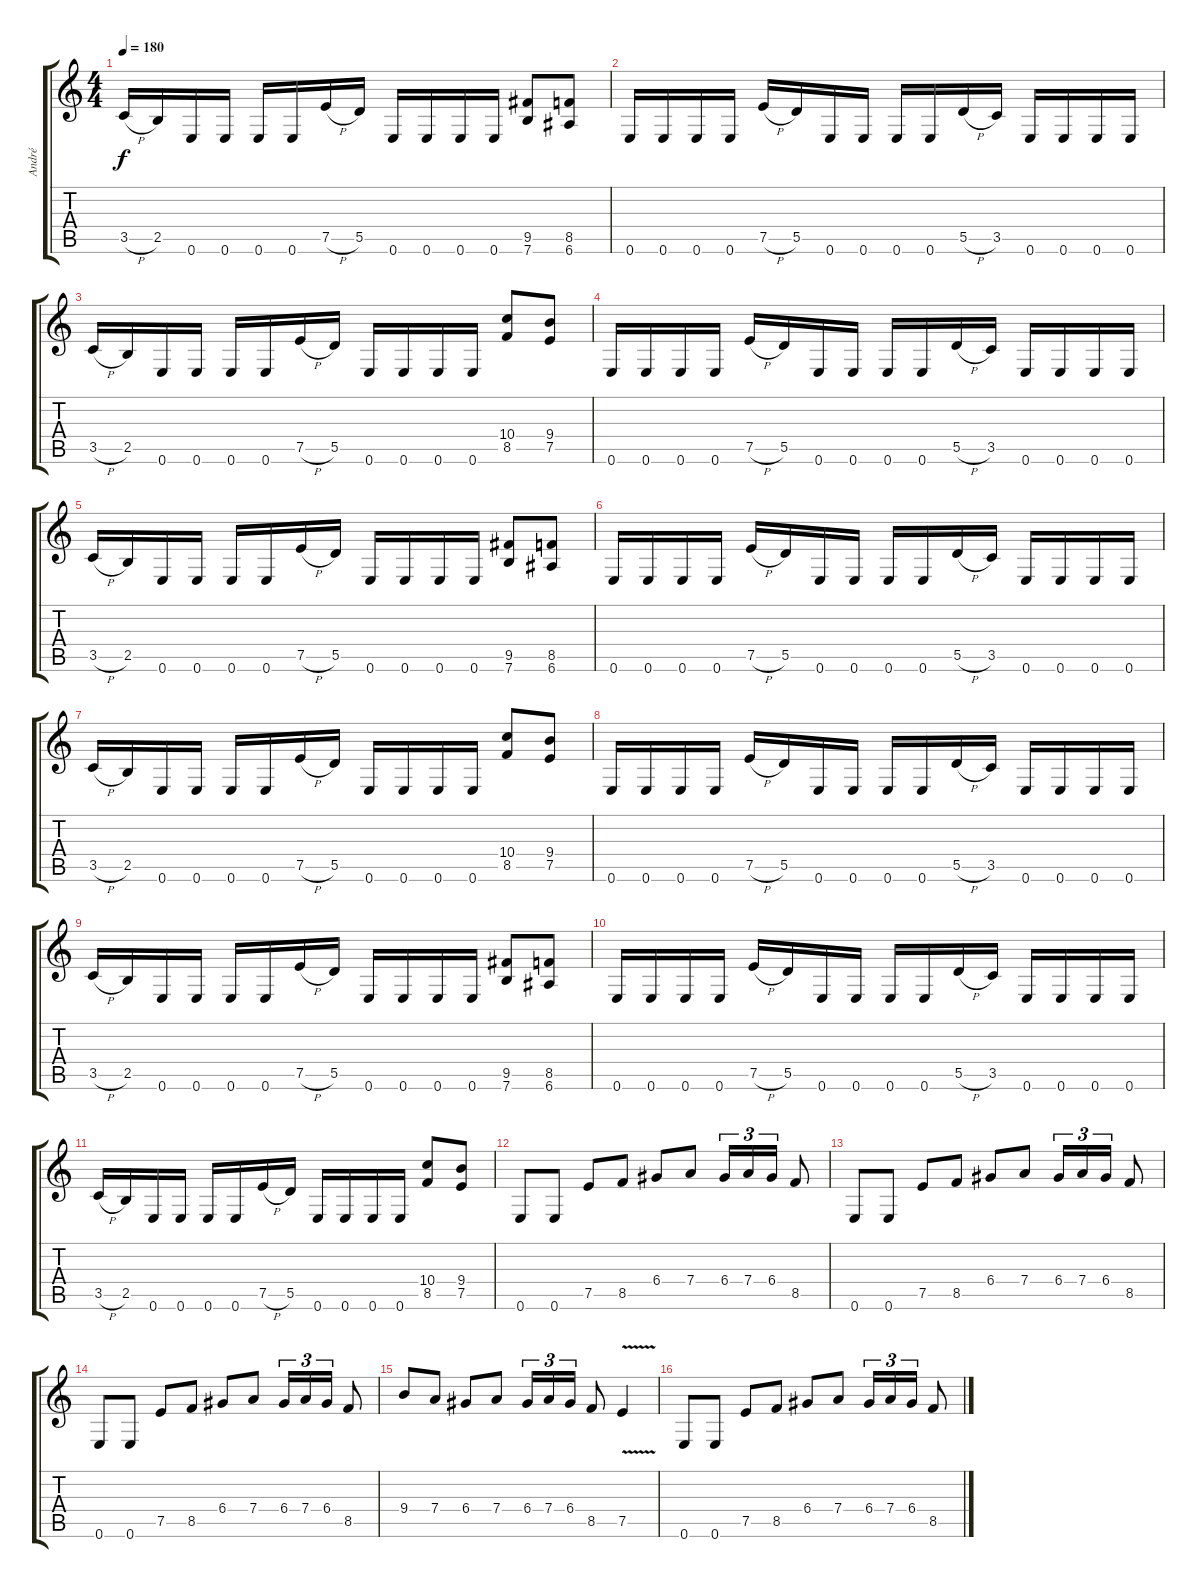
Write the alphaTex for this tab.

\track ("André" "André") {instrument distortionguitar}
\staff {score tabs}
\tuning (E4 B3 G3 D3 A2 E2) {hide}
\ts (4 4)
\tempo 180
\clef g2
\ks c
3.5{h}.16{dy f} 2.5.16 0.6.16 0.6.16 0.6.16 0.6.16 7.5{h}.16 5.5.16 0.6.16 0.6.16 0.6.16 0.6.16 (9.5 7.6).8 (8.5 6.6).8 |
0.6.16 0.6.16 0.6.16 0.6.16 7.5{h}.16 5.5.16 0.6.16 0.6.16 0.6.16 0.6.16 5.5{h}.16 3.5.16 0.6.16 0.6.16 0.6.16 0.6.16 |
3.5{h}.16 2.5.16 0.6.16 0.6.16 0.6.16 0.6.16 7.5{h}.16 5.5.16 0.6.16 0.6.16 0.6.16 0.6.16 (10.4 8.5).8 (9.4 7.5).8 |
0.6.16 0.6.16 0.6.16 0.6.16 7.5{h}.16 5.5.16 0.6.16 0.6.16 0.6.16 0.6.16 5.5{h}.16 3.5.16 0.6.16 0.6.16 0.6.16 0.6.16 |
3.5{h}.16 2.5.16 0.6.16 0.6.16 0.6.16 0.6.16 7.5{h}.16 5.5.16 0.6.16 0.6.16 0.6.16 0.6.16 (9.5 7.6).8 (8.5 6.6).8 |
0.6.16 0.6.16 0.6.16 0.6.16 7.5{h}.16 5.5.16 0.6.16 0.6.16 0.6.16 0.6.16 5.5{h}.16 3.5.16 0.6.16 0.6.16 0.6.16 0.6.16 |
3.5{h}.16 2.5.16 0.6.16 0.6.16 0.6.16 0.6.16 7.5{h}.16 5.5.16 0.6.16 0.6.16 0.6.16 0.6.16 (10.4 8.5).8 (9.4 7.5).8 |
0.6.16 0.6.16 0.6.16 0.6.16 7.5{h}.16 5.5.16 0.6.16 0.6.16 0.6.16 0.6.16 5.5{h}.16 3.5.16 0.6.16 0.6.16 0.6.16 0.6.16 |
3.5{h}.16 2.5.16 0.6.16 0.6.16 0.6.16 0.6.16 7.5{h}.16 5.5.16 0.6.16 0.6.16 0.6.16 0.6.16 (9.5 7.6).8 (8.5 6.6).8 |
0.6.16 0.6.16 0.6.16 0.6.16 7.5{h}.16 5.5.16 0.6.16 0.6.16 0.6.16 0.6.16 5.5{h}.16 3.5.16 0.6.16 0.6.16 0.6.16 0.6.16 |
3.5{h}.16 2.5.16 0.6.16 0.6.16 0.6.16 0.6.16 7.5{h}.16 5.5.16 0.6.16 0.6.16 0.6.16 0.6.16 (10.4 8.5).8 (9.4 7.5).8 |
0.6.8 0.6.8 7.5.8 8.5.8 6.4.8 7.4.8 6.4.16{tu (3 2)} 7.4.16{tu (3 2)} 6.4.16{tu (3 2)} 8.5.8 |
0.6.8 0.6.8 7.5.8 8.5.8 6.4.8 7.4.8 6.4.16{tu (3 2)} 7.4.16{tu (3 2)} 6.4.16{tu (3 2)} 8.5.8 |
0.6.8 0.6.8 7.5.8 8.5.8 6.4.8 7.4.8 6.4.16{tu (3 2)} 7.4.16{tu (3 2)} 6.4.16{tu (3 2)} 8.5.8 |
9.4.8 7.4.8 6.4.8 7.4.8 6.4.16{tu (3 2)} 7.4.16{tu (3 2)} 6.4.16{tu (3 2)} 8.5.8 7.5{v}.4 |
0.6.8 0.6.8 7.5.8 8.5.8 6.4.8 7.4.8 6.4.16{tu (3 2)} 7.4.16{tu (3 2)} 6.4.16{tu (3 2)} 8.5.8
